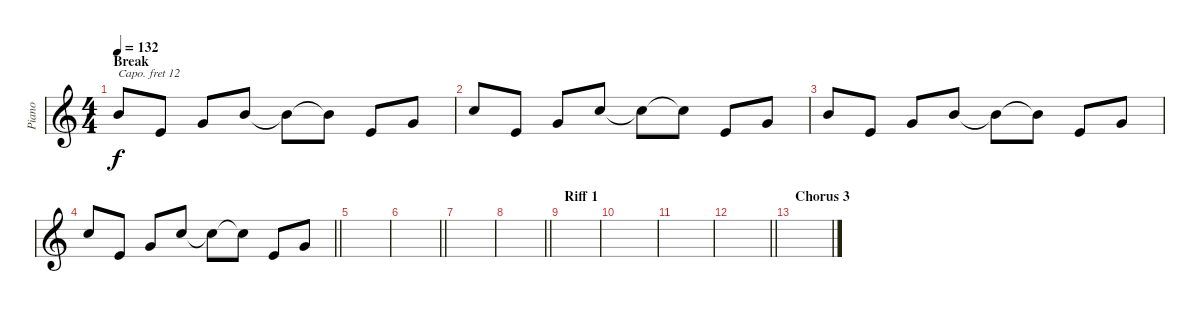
\track ("Piano" "Piano") {instrument electricgrandpiano}
\staff {score}
\capo 12
\tuning (E4 B3 G3 D3 A2 E2) {hide}
\ts (4 4)
\section ("" "Break")
\tempo 132
\clef g2
\ks c
9.4.8{dy f} 7.5.8 10.5.8 9.4.8 9.4{t}.8 9.4{t}.8 7.5.8 10.5.8 |
10.4.8 7.5.8 10.5.8 10.4.8 10.4{t}.8 10.4{t}.8 7.5.8 10.5.8 |
9.4.8 7.5.8 10.5.8 9.4.8 9.4{t}.8 9.4{t}.8 7.5.8 10.5.8 |
\barLineRight lightlight
10.4.8 7.5.8 10.5.8 10.4.8 10.4{t}.8 10.4{t}.8 7.5.8 10.5.8 |
|
\barLineRight lightlight
|
|
\barLineRight lightlight
|
\section ("" "Riff 1")
|
|
|
\barLineRight lightlight
|
\section ("" "Chorus 3")
